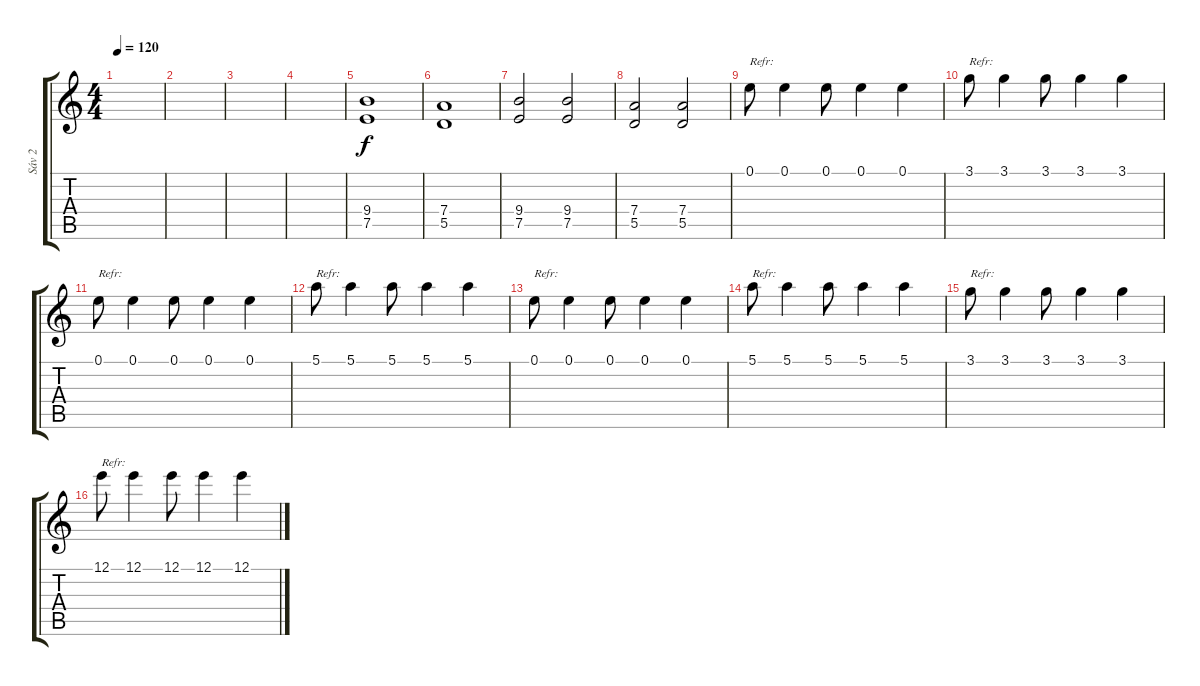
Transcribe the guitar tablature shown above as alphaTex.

\track ("Sáv 2" "Sáv 2") {instrument electricguitarclean}
\staff {score tabs}
\tuning (E4 B3 G3 D3 A2 E2) {hide}
\ts (4 4)
\tempo 120
\clef g2
\ks c
|
|
|
|
(9.4 7.5).1 |
(7.4 5.5).1 |
(9.4 7.5).2 (9.4 7.5).2 |
(7.4 5.5).2 (7.4 5.5).2 |
0.1.8{txt "Refr:"} 0.1.4 0.1.8 0.1.4 0.1.4 |
3.1.8{txt "Refr:"} 3.1.4 3.1.8 3.1.4 3.1.4 |
0.1.8{txt "Refr:"} 0.1.4 0.1.8 0.1.4 0.1.4 |
5.1.8{txt "Refr:"} 5.1.4 5.1.8 5.1.4 5.1.4 |
0.1.8{txt "Refr:"} 0.1.4 0.1.8 0.1.4 0.1.4 |
5.1.8{txt "Refr:"} 5.1.4 5.1.8 5.1.4 5.1.4 |
3.1.8{txt "Refr:"} 3.1.4 3.1.8 3.1.4 3.1.4 |
12.1.8{txt "Refr:"} 12.1.4 12.1.8 12.1.4 12.1.4
